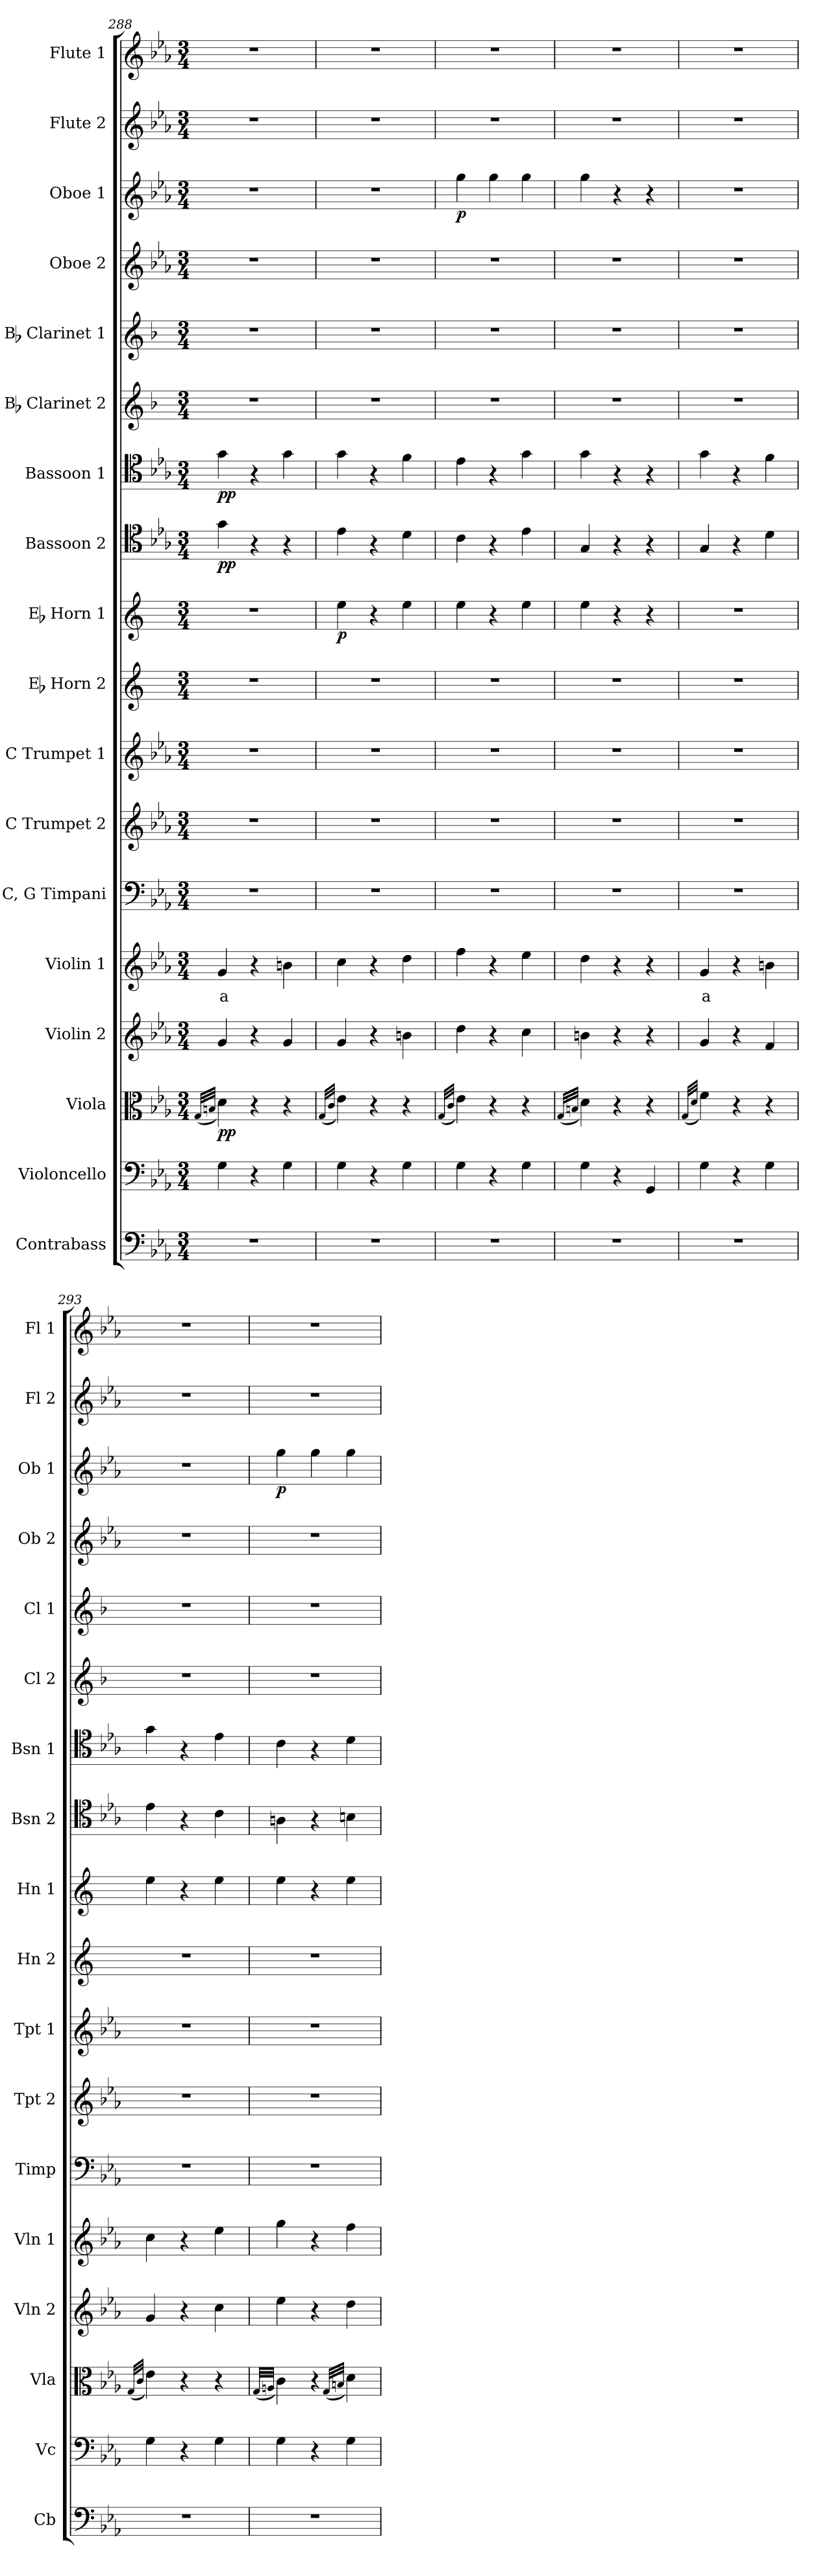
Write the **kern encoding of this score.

**kern	**kern	**dynam	**kern	**dynam	**kern	**dynam	**kern	**text	**dynam	**kern	**kern	**kern	**kern	**kern	**dynam	**kern	**dynam	**kern	**dynam	**kern	**kern	**kern	**kern	**dynam	**kern	**kern
*part18	*part17	*part17	*part16	*part16	*part15	*part15	*part14	*part14	*part14	*part13	*part12	*part11	*part10	*part9	*part9	*part8	*part8	*part7	*part7	*part6	*part5	*part4	*part3	*part3	*part2	*part1
*staff18	*staff17	*staff17	*staff16	*staff16	*staff15	*staff15	*staff14	*staff14	*staff14	*staff13	*staff12	*staff11	*staff10	*staff9	*staff9	*staff8	*staff8	*staff7	*staff7	*staff6	*staff5	*staff4	*staff3	*staff3	*staff2	*staff1
*I"Contrabass	*I"Violoncello	*	*I"Viola	*	*I"Violin 2	*	*I"Violin 1	*	*	*I"C, G Timpani	*I"C Trumpet 2	*I"C Trumpet 1	*I"Eb Horn 2	*I"Eb Horn 1	*	*I"Bassoon 2	*	*I"Bassoon 1	*	*I"Bb Clarinet 2	*I"Bb Clarinet 1	*I"Oboe 2	*I"Oboe 1	*	*I"Flute 2	*I"Flute 1
*I'Cb	*I'Vc	*	*I'Vla	*	*I'Vln 2	*	*I'Vln 1	*	*	*I'Timp	*I'Tpt 2	*I'Tpt 1	*I'Hn 2	*I'Hn 1	*	*I'Bsn 2	*	*I'Bsn 1	*	*I'Cl 2	*I'Cl 1	*I'Ob 2	*I'Ob 1	*	*I'Fl 2	*I'Fl 1
*clefF4	*clefF4	*	*clefC3	*	*clefG2	*	*clefG2	*	*	*clefF4	*clefG2	*clefG2	*clefG2	*clefG2	*	*clefC4	*	*clefC4	*	*clefG2	*clefG2	*clefG2	*clefG2	*	*clefG2	*clefG2
*ITrd7c12	*	*	*	*	*	*	*	*	*	*	*	*	*ITrd5c9	*ITrd5c9	*	*	*	*	*	*ITrd1c2	*ITrd1c2	*	*	*	*	*
*k[b-e-a-]	*k[b-e-a-]	*	*k[b-e-a-]	*	*k[b-e-a-]	*	*k[b-e-a-]	*	*	*k[b-e-a-]	*k[b-e-a-]	*k[b-e-a-]	*k[b-e-a-]	*k[b-e-a-]	*	*k[b-e-a-]	*	*k[b-e-a-]	*	*k[b-e-a-]	*k[b-e-a-]	*k[b-e-a-]	*k[b-e-a-]	*	*k[b-e-a-]	*k[b-e-a-]
*M3/4	*M3/4	*	*M3/4	*	*M3/4	*	*M3/4	*	*	*M3/4	*M3/4	*M3/4	*M3/4	*M3/4	*	*M3/4	*	*M3/4	*	*M3/4	*M3/4	*M3/4	*M3/4	*	*M3/4	*M3/4
=288	=288	=288	=288	=288	=288	=288	=288	=288	=288	=288	=288	=288	=288	=288	=288	=288	=288	=288	=288	=288	=288	=288	=288	=288	=288	=288
.	.	.	(32qG/LLL	.	.	.	.	.	.	.	.	.	.	.	.	.	.	.	.	.	.	.	.	.	.	.
.	.	.	32qBn/JJJ	.	.	.	.	.	.	.	.	.	.	.	.	.	.	.	.	.	.	.	.	.	.	.
!	!	!	!	!LO:DY:b	!	!	!	!LO:LY:b:color=#FF0000	!	!	!	!	!	!	!	!	!LO:DY:b	!	!LO:DY:b	!	!	!	!	!	!	!
2.r	4G\	.	4d\)	pp	4g/	.	4g/	a	.	2.r	2.r	2.r	2.r	2.r	.	4g\	pp	4g\	pp	2.r	2.r	2.r	2.r	.	2.r	2.r
.	4r	.	4r	.	4r	.	4r	.	.	.	.	.	.	.	.	4r	.	4r	.	.	.	.	.	.	.	.
.	4G\	.	4r	.	4g/	.	4bn\	.	.	.	.	.	.	.	.	4r	.	4g\	.	.	.	.	.	.	.	.
=289	=289	=289	=289	=289	=289	=289	=289	=289	=289	=289	=289	=289	=289	=289	=289	=289	=289	=289	=289	=289	=289	=289	=289	=289	=289	=289
.	.	.	(32qG/LLL	.	.	.	.	.	.	.	.	.	.	.	.	.	.	.	.	.	.	.	.	.	.	.
.	.	.	32qc/JJJ	.	.	.	.	.	.	.	.	.	.	.	.	.	.	.	.	.	.	.	.	.	.	.
!	!	!	!	!	!	!	!	!	!	!	!	!	!	!	!LO:DY:b	!	!	!	!	!	!	!	!	!	!	!
2.r	4G\	.	4e-\)	.	4g/	.	4cc\	.	.	2.r	2.r	2.r	2.r	4g\	p	4e-\	.	4g\	.	2.r	2.r	2.r	2.r	.	2.r	2.r
.	4r	.	4r	.	4r	.	4r	.	.	.	.	.	.	4r	.	4r	.	4r	.	.	.	.	.	.	.	.
.	4G\	.	4r	.	4bn\	.	4dd\	.	.	.	.	.	.	4g\	.	4d\	.	4f\	.	.	.	.	.	.	.	.
=290	=290	=290	=290	=290	=290	=290	=290	=290	=290	=290	=290	=290	=290	=290	=290	=290	=290	=290	=290	=290	=290	=290	=290	=290	=290	=290
.	.	.	(32qG/LLL	.	.	.	.	.	.	.	.	.	.	.	.	.	.	.	.	.	.	.	.	.	.	.
.	.	.	32qc/JJJ	.	.	.	.	.	.	.	.	.	.	.	.	.	.	.	.	.	.	.	.	.	.	.
!	!	!	!	!	!	!	!	!	!	!	!	!	!	!	!	!	!	!	!	!	!	!	!	!LO:DY:b	!	!
2.r	4G\	.	4e-\)	.	4dd\	.	4ff\	.	.	2.r	2.r	2.r	2.r	4g\	.	4c\	.	4e-\	.	2.r	2.r	2.r	4gg\	p	2.r	2.r
.	4r	.	4r	.	4r	.	4r	.	.	.	.	.	.	4r	.	4r	.	4r	.	.	.	.	4gg\	.	.	.
.	4G\	.	4r	.	4cc\	.	4ee-\	.	.	.	.	.	.	4g\	.	4e-\	.	4g\	.	.	.	.	4gg\	.	.	.
=291	=291	=291	=291	=291	=291	=291	=291	=291	=291	=291	=291	=291	=291	=291	=291	=291	=291	=291	=291	=291	=291	=291	=291	=291	=291	=291
.	.	.	(32qG/LLL	.	.	.	.	.	.	.	.	.	.	.	.	.	.	.	.	.	.	.	.	.	.	.
.	.	.	32qBn/JJJ	.	.	.	.	.	.	.	.	.	.	.	.	.	.	.	.	.	.	.	.	.	.	.
2.r	4G\	.	4d\)	.	4bn\	.	4dd\	.	.	2.r	2.r	2.r	2.r	4g\	.	4G/	.	4g\	.	2.r	2.r	2.r	4gg\	.	2.r	2.r
.	4r	.	4r	.	4r	.	4r	.	.	.	.	.	.	4r	.	4r	.	4r	.	.	.	.	4r	.	.	.
.	4GG/	.	4r	.	4r	.	4r	.	.	.	.	.	.	4r	.	4r	.	4r	.	.	.	.	4r	.	.	.
=292	=292	=292	=292	=292	=292	=292	=292	=292	=292	=292	=292	=292	=292	=292	=292	=292	=292	=292	=292	=292	=292	=292	=292	=292	=292	=292
.	.	.	(32qG/LLL	.	.	.	.	.	.	.	.	.	.	.	.	.	.	.	.	.	.	.	.	.	.	.
.	.	.	32qd/JJJ	.	.	.	.	.	.	.	.	.	.	.	.	.	.	.	.	.	.	.	.	.	.	.
!	!	!LO:DY:b	!	!	!	!	!	!LO:LY:b:color=#FF0000	!	!	!	!	!	!	!	!	!	!	!	!	!	!	!	!	!	!
!	!	!LO:DY:n=1:b	!	!LO:DY:b	!	!	!	!	!	!	!	!	!	!	!	!	!	!	!	!	!	!	!	!	!	!
!	!	!	!	!LO:DY:n=1:b	!	!LO:DY:b	!	!	!	!	!	!	!	!	!	!	!	!	!	!	!	!	!	!	!	!
!	!	!	!	!	!	!LO:DY:n=1:b	!	!	!LO:DY:b	!	!	!	!	!	!	!	!	!	!	!	!	!	!	!	!	!
!	!	!	!	!	!	!	!	!	!LO:DY:n=1:b	!	!	!	!	!	!	!	!	!	!	!	!	!	!	!	!	!
2.r	4G\	other-dynamics pp	4f\)	other-dynamics pp	4g/	other-dynamics pp	4g/	a	other-dynamics pp	2.r	2.r	2.r	2.r	2.r	.	4G/	.	4g\	.	2.r	2.r	2.r	2.r	.	2.r	2.r
.	4r	.	4r	.	4r	.	4r	.	.	.	.	.	.	.	.	4r	.	4r	.	.	.	.	.	.	.	.
.	4G\	.	4r	.	4f/	.	4bn\	.	.	.	.	.	.	.	.	4d\	.	4f\	.	.	.	.	.	.	.	.
=293	=293	=293	=293	=293	=293	=293	=293	=293	=293	=293	=293	=293	=293	=293	=293	=293	=293	=293	=293	=293	=293	=293	=293	=293	=293	=293
.	.	.	(32qG/LLL	.	.	.	.	.	.	.	.	.	.	.	.	.	.	.	.	.	.	.	.	.	.	.
.	.	.	32qc/JJJ	.	.	.	.	.	.	.	.	.	.	.	.	.	.	.	.	.	.	.	.	.	.	.
2.r	4G\	.	4e-\)	.	4g/	.	4cc\	.	.	2.r	2.r	2.r	2.r	4g\	.	4e-\	.	4g\	.	2.r	2.r	2.r	2.r	.	2.r	2.r
.	4r	.	4r	.	4r	.	4r	.	.	.	.	.	.	4r	.	4r	.	4r	.	.	.	.	.	.	.	.
.	4G\	.	4r	.	4cc\	.	4ee-\	.	.	.	.	.	.	4g\	.	4c\	.	4e-\	.	.	.	.	.	.	.	.
=294	=294	=294	=294	=294	=294	=294	=294	=294	=294	=294	=294	=294	=294	=294	=294	=294	=294	=294	=294	=294	=294	=294	=294	=294	=294	=294
.	.	.	(32qG/LLL	.	.	.	.	.	.	.	.	.	.	.	.	.	.	.	.	.	.	.	.	.	.	.
.	.	.	32qAn/JJJ	.	.	.	.	.	.	.	.	.	.	.	.	.	.	.	.	.	.	.	.	.	.	.
!	!	!	!	!	!	!	!	!	!	!	!	!	!	!	!	!	!	!	!	!	!	!	!	!LO:DY:b	!	!
2.r	4G\	.	4c\)	.	4ee-\	.	4gg\	.	.	2.r	2.r	2.r	2.r	4g\	.	4An\	.	4c\	.	2.r	2.r	2.r	4gg\	p	2.r	2.r
.	4r	.	4r	.	4r	.	4r	.	.	.	.	.	.	4r	.	4r	.	4r	.	.	.	.	4gg\	.	.	.
.	.	.	(32qG/LLL	.	.	.	.	.	.	.	.	.	.	.	.	.	.	.	.	.	.	.	.	.	.	.
.	.	.	32qBn/JJJ	.	.	.	.	.	.	.	.	.	.	.	.	.	.	.	.	.	.	.	.	.	.	.
.	4G\	.	4d\)	.	4dd\	.	4ff\	.	.	.	.	.	.	4g\	.	4Bn\	.	4d\	.	.	.	.	4gg\	.	.	.
=	=	=	=	=	=	=	=	=	=	=	=	=	=	=	=	=	=	=	=	=	=	=	=	=	=	=
*-	*-	*-	*-	*-	*-	*-	*-	*-	*-	*-	*-	*-	*-	*-	*-	*-	*-	*-	*-	*-	*-	*-	*-	*-	*-	*-
